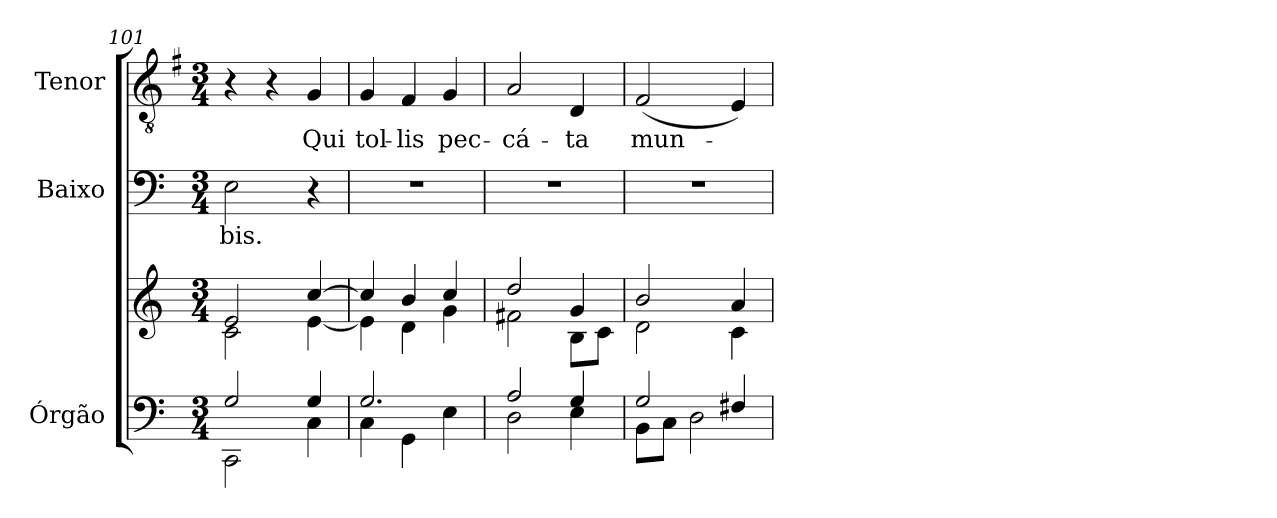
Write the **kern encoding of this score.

**kern	**kern	**kern	**text	**kern	**text
*part3	*part3	*part2	*part2	*part1	*part1
*staff4	*staff3	*staff2	*staff2	*staff1	*staff1
*I"Órgão	*	*I"Baixo	*	*I"Tenor	*
*I'Órg.	*	*	*	*I'Tr.	*
*clefF4	*clefG2	*clefF4	*	*clefGv2	*
*	*	*	*	*ITrd4c7	*
*k[]	*k[]	*k[]	*	*k[]	*
*C:	*C:	*C:	*	*C:	*
*M3/4	*M3/4	*M3/4	*	*M3/4	*
=101	=101	=101	=101	=101	=101
*^	*^	*	*	*	*
!	!	!	!	!	!LO:LY:b:color=#000000	!	!
2Gi/	2CCi\	2ei/	2ci\	2Ei\	-bis.	4r	.
.	.	.	.	.	.	4r	.
!	!	!	!	!	!	!	!LO:LY:b:color=#000000
4Gi/	4Ci\	[>4cci/	[<4ei\	4r	.	4Ci/	Qui
=102	=102	=102	=102	=102	=102	=102	=102
!	!	!	!	!LO:N:vis=1	!	!	!
!	!	!	!	!	!	!	!LO:LY:b:color=#000000
2.Gi/	4Ci\	4cci/]	4ei\]	2.r	.	4Ci/	tol-
!	!	!	!	!	!	!	!LO:LY:b:color=#000000
.	4GGi\	4bi/	4di\	.	.	4BBi/	-lis
!	!	!	!	!	!	!	!LO:LY:b:color=#000000
.	4Ei\	4cci/	4gi\	.	.	4Ci/	pec-
=103	=103	=103	=103	=103	=103	=103	=103
!	!	!	!	!LO:N:vis=1	!	!	!
!	!	!	!	!	!	!	!LO:LY:b:color=#000000
2Ai/	2Di\	2ddi/	2f#Xi\	2.r	.	2Di/	-cá-
!	!	!	!	!	!	!	!LO:LY:b:color=#000000
4Gi/	4Ei\	4gi/	8Bi\L	.	.	4GGi/	-ta
.	.	.	8ci\J	.	.	.	.
=104	=104	=104	=104	=104	=104	=104	=104
!	!	!	!	!LO:N:vis=1	!	!	!
!	!	!	!	!	!	!	!LO:LY:b:color=#000000
2Gi/	8BBi\L	2bi/	2di\	2.r	.	(2BBi/	mun-
.	8Ci\J	.	.	.	.	.	.
.	2Di\	.	.	.	.	.	.
4F#Xi/	.	4ai/	4ci\	.	.	4AAi/)	.
*v	*v	*	*	*	*	*	*
*	*v	*v	*	*	*	*
=	=	=	=	=	=
*-	*-	*-	*-	*-	*-
